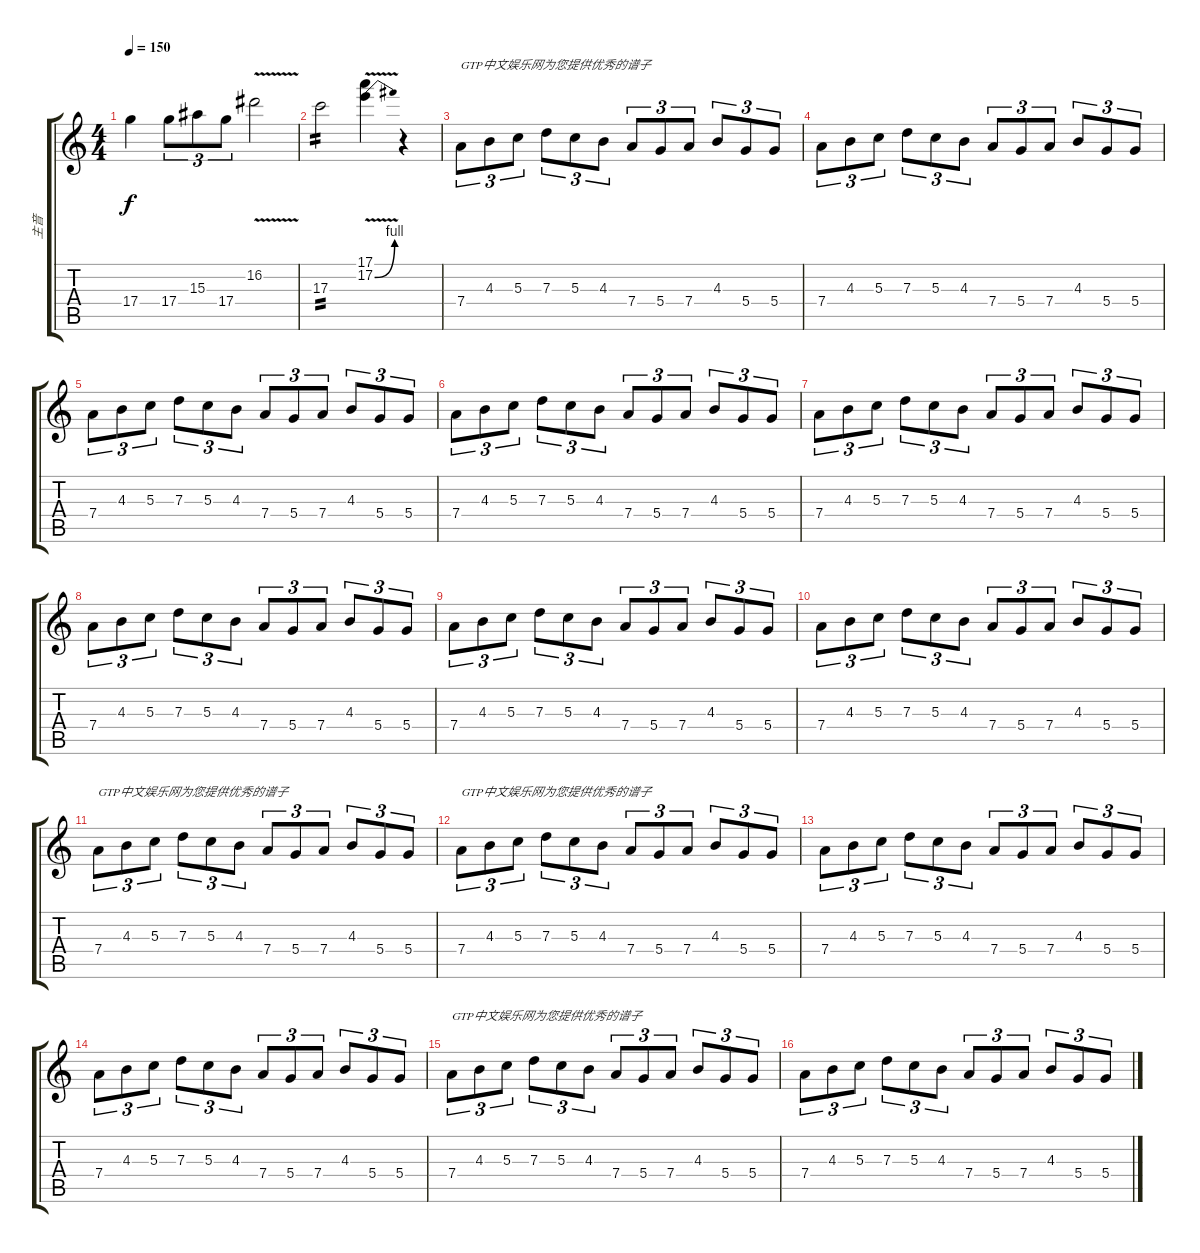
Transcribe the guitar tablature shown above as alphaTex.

\track ("主音" "主音") {instrument overdrivenguitar}
\staff {score tabs}
\tuning (E4 B3 G3 D3 A2 E2) {hide}
\ts (4 4)
\tempo 150
\clef g2
\ks c
17.4.4{dy f} 17.4.8{tu (3 2)} 15.3.8{tu (3 2)} 17.4.8{tu (3 2)} 16.2{v}.2 |
17.3.2{tp 2} (17.1{v} 17.2{be (bend 0 0 60 4) v}).4 r.4 |
7.4.8{tu (3 2) txt "GTP中文娱乐网为您提供优秀的谱子"} 4.3.8{tu (3 2)} 5.3.8{tu (3 2)} 7.3.8{tu (3 2)} 5.3.8{tu (3 2)} 4.3.8{tu (3 2)} 7.4.8{tu (3 2)} 5.4.8{tu (3 2)} 7.4.8{tu (3 2)} 4.3.8{tu (3 2)} 5.4.8{tu (3 2)} 5.4.8{tu (3 2)} |
7.4.8{tu (3 2) txt " "} 4.3.8{tu (3 2)} 5.3.8{tu (3 2)} 7.3.8{tu (3 2)} 5.3.8{tu (3 2)} 4.3.8{tu (3 2)} 7.4.8{tu (3 2)} 5.4.8{tu (3 2)} 7.4.8{tu (3 2)} 4.3.8{tu (3 2)} 5.4.8{tu (3 2)} 5.4.8{tu (3 2)} |
7.4.8{tu (3 2) txt " "} 4.3.8{tu (3 2)} 5.3.8{tu (3 2)} 7.3.8{tu (3 2)} 5.3.8{tu (3 2)} 4.3.8{tu (3 2)} 7.4.8{tu (3 2)} 5.4.8{tu (3 2)} 7.4.8{tu (3 2)} 4.3.8{tu (3 2)} 5.4.8{tu (3 2)} 5.4.8{tu (3 2)} |
7.4.8{tu (3 2) txt " "} 4.3.8{tu (3 2)} 5.3.8{tu (3 2)} 7.3.8{tu (3 2)} 5.3.8{tu (3 2)} 4.3.8{tu (3 2)} 7.4.8{tu (3 2)} 5.4.8{tu (3 2)} 7.4.8{tu (3 2)} 4.3.8{tu (3 2)} 5.4.8{tu (3 2)} 5.4.8{tu (3 2)} |
7.4.8{tu (3 2) txt " "} 4.3.8{tu (3 2)} 5.3.8{tu (3 2)} 7.3.8{tu (3 2)} 5.3.8{tu (3 2)} 4.3.8{tu (3 2)} 7.4.8{tu (3 2)} 5.4.8{tu (3 2)} 7.4.8{tu (3 2)} 4.3.8{tu (3 2)} 5.4.8{tu (3 2)} 5.4.8{tu (3 2)} |
7.4.8{tu (3 2) txt " "} 4.3.8{tu (3 2)} 5.3.8{tu (3 2)} 7.3.8{tu (3 2)} 5.3.8{tu (3 2)} 4.3.8{tu (3 2)} 7.4.8{tu (3 2)} 5.4.8{tu (3 2)} 7.4.8{tu (3 2)} 4.3.8{tu (3 2)} 5.4.8{tu (3 2)} 5.4.8{tu (3 2)} |
7.4.8{tu (3 2) txt " "} 4.3.8{tu (3 2)} 5.3.8{tu (3 2)} 7.3.8{tu (3 2)} 5.3.8{tu (3 2)} 4.3.8{tu (3 2)} 7.4.8{tu (3 2)} 5.4.8{tu (3 2)} 7.4.8{tu (3 2)} 4.3.8{tu (3 2)} 5.4.8{tu (3 2)} 5.4.8{tu (3 2)} |
7.4.8{tu (3 2) txt " "} 4.3.8{tu (3 2)} 5.3.8{tu (3 2)} 7.3.8{tu (3 2)} 5.3.8{tu (3 2)} 4.3.8{tu (3 2)} 7.4.8{tu (3 2)} 5.4.8{tu (3 2)} 7.4.8{tu (3 2)} 4.3.8{tu (3 2)} 5.4.8{tu (3 2)} 5.4.8{tu (3 2)} |
7.4.8{tu (3 2) txt "GTP中文娱乐网为您提供优秀的谱子"} 4.3.8{tu (3 2)} 5.3.8{tu (3 2)} 7.3.8{tu (3 2)} 5.3.8{tu (3 2)} 4.3.8{tu (3 2)} 7.4.8{tu (3 2)} 5.4.8{tu (3 2)} 7.4.8{tu (3 2)} 4.3.8{tu (3 2)} 5.4.8{tu (3 2)} 5.4.8{tu (3 2)} |
7.4.8{tu (3 2) txt "GTP中文娱乐网为您提供优秀的谱子"} 4.3.8{tu (3 2)} 5.3.8{tu (3 2)} 7.3.8{tu (3 2)} 5.3.8{tu (3 2)} 4.3.8{tu (3 2)} 7.4.8{tu (3 2)} 5.4.8{tu (3 2)} 7.4.8{tu (3 2)} 4.3.8{tu (3 2)} 5.4.8{tu (3 2)} 5.4.8{tu (3 2)} |
7.4.8{tu (3 2) txt " "} 4.3.8{tu (3 2)} 5.3.8{tu (3 2)} 7.3.8{tu (3 2)} 5.3.8{tu (3 2)} 4.3.8{tu (3 2)} 7.4.8{tu (3 2)} 5.4.8{tu (3 2)} 7.4.8{tu (3 2)} 4.3.8{tu (3 2)} 5.4.8{tu (3 2)} 5.4.8{tu (3 2)} |
7.4.8{tu (3 2) txt " "} 4.3.8{tu (3 2)} 5.3.8{tu (3 2)} 7.3.8{tu (3 2)} 5.3.8{tu (3 2)} 4.3.8{tu (3 2)} 7.4.8{tu (3 2)} 5.4.8{tu (3 2)} 7.4.8{tu (3 2)} 4.3.8{tu (3 2)} 5.4.8{tu (3 2)} 5.4.8{tu (3 2)} |
7.4.8{tu (3 2) txt "GTP中文娱乐网为您提供优秀的谱子"} 4.3.8{tu (3 2)} 5.3.8{tu (3 2)} 7.3.8{tu (3 2)} 5.3.8{tu (3 2)} 4.3.8{tu (3 2)} 7.4.8{tu (3 2)} 5.4.8{tu (3 2)} 7.4.8{tu (3 2)} 4.3.8{tu (3 2)} 5.4.8{tu (3 2)} 5.4.8{tu (3 2)} |
7.4.8{tu (3 2) txt " "} 4.3.8{tu (3 2)} 5.3.8{tu (3 2)} 7.3.8{tu (3 2)} 5.3.8{tu (3 2)} 4.3.8{tu (3 2)} 7.4.8{tu (3 2)} 5.4.8{tu (3 2)} 7.4.8{tu (3 2)} 4.3.8{tu (3 2)} 5.4.8{tu (3 2)} 5.4.8{tu (3 2)}
